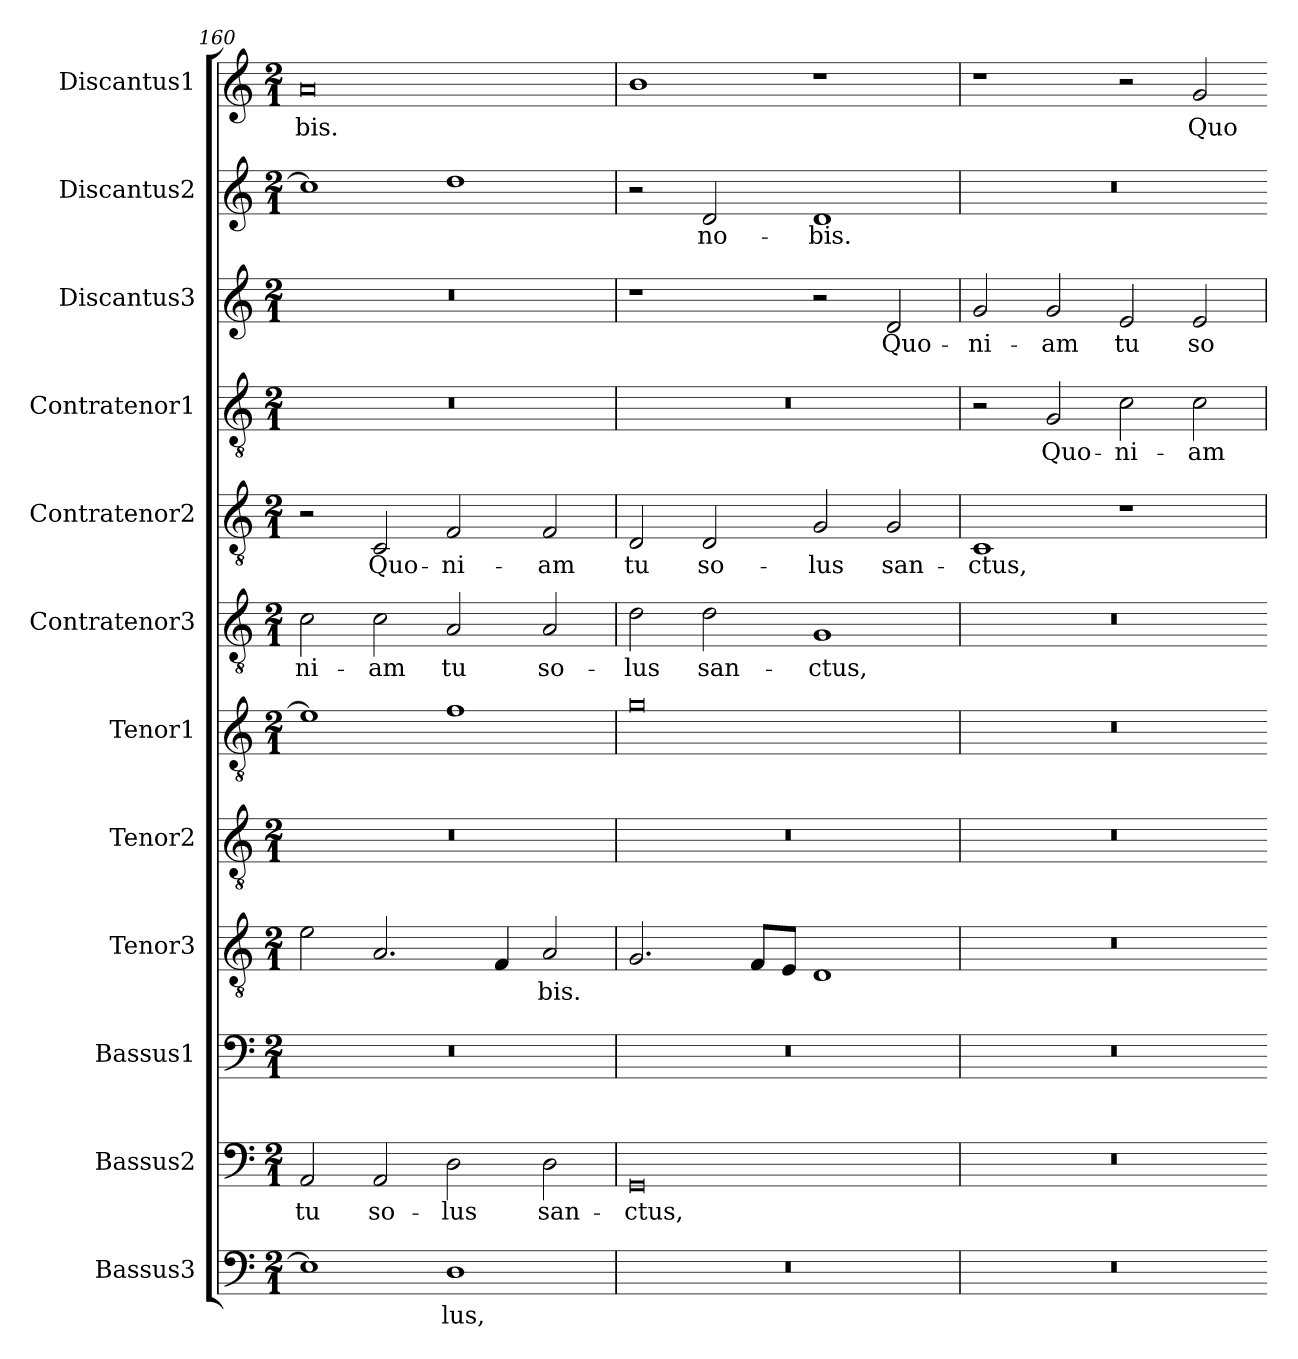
**kern	**text	**kern	**text	**kern	**kern	**text	**kern	**kern	**kern	**text	**kern	**text	**kern	**text	**kern	**text	**kern	**text	**kern	**text
*part12	*part12	*part11	*part11	*part10	*part9	*part9	*part8	*part7	*part6	*part6	*part5	*part5	*part4	*part4	*part3	*part3	*part2	*part2	*part1	*part1
*staff12	*staff12	*staff11	*staff11	*staff10	*staff9	*staff9	*staff8	*staff7	*staff6	*staff6	*staff5	*staff5	*staff4	*staff4	*staff3	*staff3	*staff2	*staff2	*staff1	*staff1
*I"Bassus3	*	*I"Bassus2	*	*I"Bassus1	*I"Tenor3	*	*I"Tenor2	*I"Tenor1	*I"Contratenor3	*	*I"Contratenor2	*	*I"Contratenor1	*	*I"Discantus3	*	*I"Discantus2	*	*I"Discantus1	*
*I'B3	*	*I'B2	*	*I'B1	*I'T3	*	*I'T2	*I'T1	*I'Ct3	*	*I'Ct2	*	*I'Ct1	*	*I'D3	*	*I'D2	*	*I'D1	*
*clefF4	*	*clefF4	*	*clefF4	*clefGv2	*	*clefGv2	*clefGv2	*clefGv2	*	*clefGv2	*	*clefGv2	*	*clefG2	*	*clefG2	*	*clefG2	*
*k[]	*	*k[]	*	*k[]	*k[]	*	*k[]	*k[]	*k[]	*	*k[]	*	*k[]	*	*k[]	*	*k[]	*	*k[]	*
*M2/1	*	*M2/1	*	*M2/1	*M2/1	*	*M2/1	*M2/1	*M2/1	*	*M2/1	*	*M2/1	*	*M2/1	*	*M2/1	*	*M2/1	*
=160	=160	=160	=160	=160	=160	=160	=160	=160	=160	=160	=160	=160	=160	=160	=160	=160	=160	=160	=160	=160
1E]	.	2AA	tu	0r	2e	.	0r	1e]	2c	-ni-	2r	.	0r	.	0r	.	1cc]	.	0a	-bis.
.	.	2AA	so-	.	2.A	.	.	.	2c	-am	2C	Quo-	.	.	.	.	.	.	.	.
1D	-lus,	2D	-lus	.	.	.	.	1f	2A	tu	2F	-ni-	.	.	.	.	1dd	.	.	.
.	.	.	.	.	4F	.	.	.	.	.	.	.	.	.	.	.	.	.	.	.
.	.	2D	san-	.	2A	-bis.	.	.	2A	so-	2F	-am	.	.	.	.	.	.	.	.
=161	=161	=161	=161	=161	=161	=161	=161	=161	=161	=161	=161	=161	=161	=161	=161	=161	=161	=161	=161	=161
0r	.	0GG	-ctus,	0r	2.G	.	0r	0g	2d	-lus	2D	tu	0r	.	1r	.	2r	.	1b	.
.	.	.	.	.	.	.	.	.	2d	san-	2D	so-	.	.	.	.	2d	no-	.	.
.	.	.	.	.	8FL	.	.	.	.	.	.	.	.	.	.	.	.	.	.	.
.	.	.	.	.	8EJ	.	.	.	.	.	.	.	.	.	.	.	.	.	.	.
.	.	.	.	.	1D	.	.	.	1G	-ctus,	2G	-lus	.	.	2r	.	1d	-bis.	1r	.
.	.	.	.	.	.	.	.	.	.	.	2G	san-	.	.	2d	Quo-	.	.	.	.
=162	=162	=162	=162	=162	=162	=162	=162	=162	=162	=162	=162	=162	=162	=162	=162	=162	=162	=162	=162	=162
0r	.	0r	.	0r	0r	.	0r	0r	0r	.	1C	-ctus,	2r	.	2g	-ni-	0r	.	1r	.
.	.	.	.	.	.	.	.	.	.	.	.	.	2G	Quo-	2g	-am	.	.	.	.
.	.	.	.	.	.	.	.	.	.	.	1r	.	2c	-ni-	2e	tu	.	.	2r	.
.	.	.	.	.	.	.	.	.	.	.	.	.	2c	-am	2e	so-	.	.	2g	Quo-
=	=-	=	=-	=	=	=-	=	=	=	=-	=	=-	=	=-	=	=-	=	=-	=-	=-
*-	*-	*-	*-	*-	*-	*-	*-	*-	*-	*-	*-	*-	*-	*-	*-	*-	*-	*-	*-	*-
